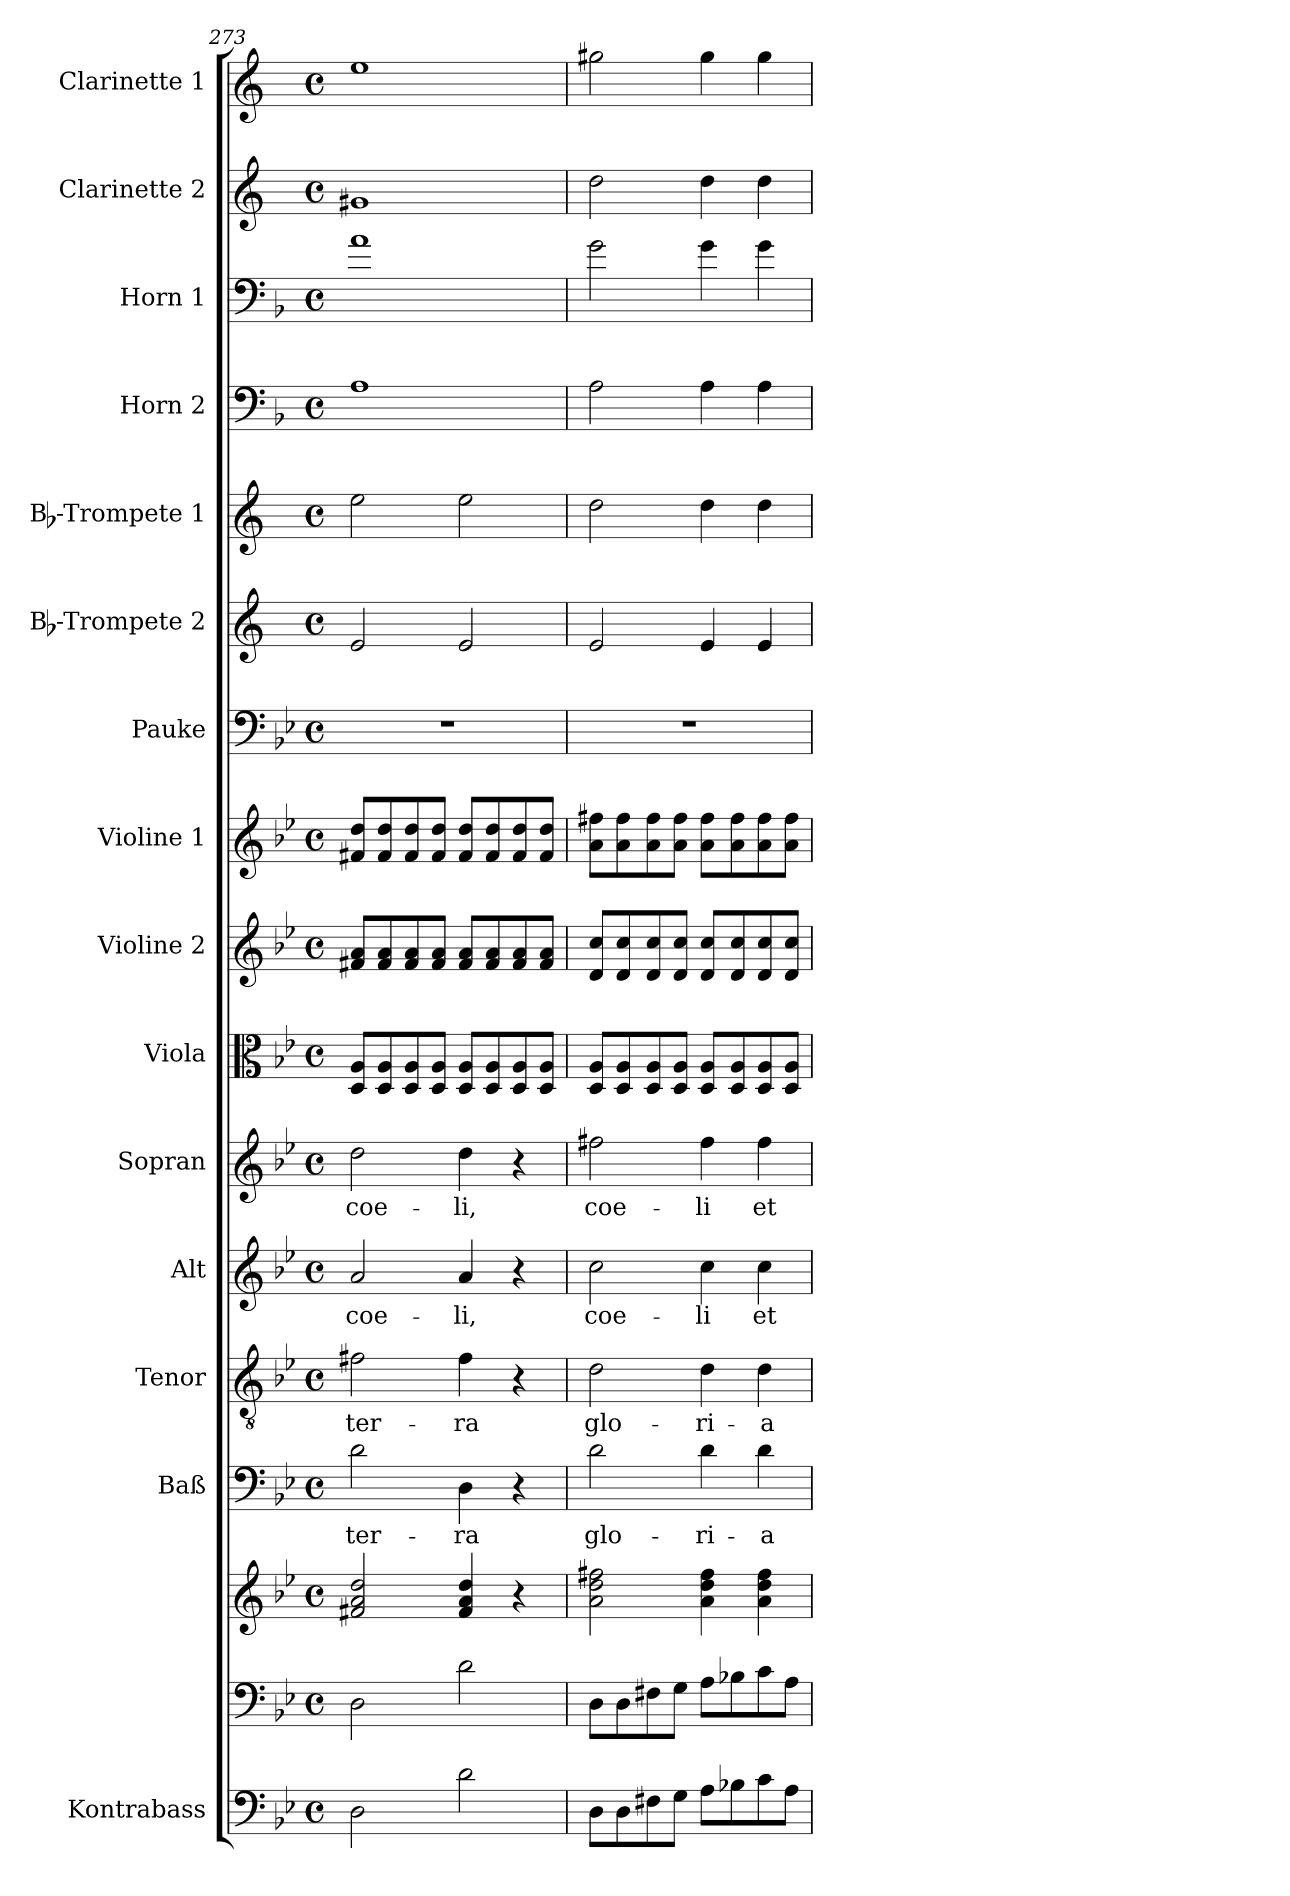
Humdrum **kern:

**kern	**kern	**kern	**kern	**text	**kern	**text	**kern	**text	**kern	**text	**kern	**kern	**kern	**kern	**kern	**kern	**kern	**kern	**kern	**kern
*part16	*part15	*part15	*part14	*part14	*part13	*part13	*part12	*part12	*part11	*part11	*part10	*part9	*part8	*part7	*part6	*part5	*part4	*part3	*part2	*part1
*staff17	*staff16	*staff15	*staff14	*staff14	*staff13	*staff13	*staff12	*staff12	*staff11	*staff11	*staff10	*staff9	*staff8	*staff7	*staff6	*staff5	*staff4	*staff3	*staff2	*staff1
*I"Kontrabass	*	*	*I"Baß	*	*I"Tenor	*	*I"Alt	*	*I"Sopran	*	*I"Viola	*I"Violine 2	*I"Violine 1	*I"Pauke	*I"Bb-Trompete 2	*I"Bb-Trompete 1	*I"Horn 2	*I"Horn 1	*I"Clarinette 2	*I"Clarinette 1
*I'Kb.	*	*	*I'Baß	*	*I'Ten	*	*I'Alt	*	*I'Sop	*	*I'Vla.	*I'Vln. 2	*I'Vln. 1	*I'Pk.	*I'Bb Trp. 2	*I'Bb Trp. 1	*I'Hrn. 2	*I'Hrn. 1	*I'Cl. 2	*I'Cl. 1
*clefF4	*clefF4	*clefG2	*clefF4	*	*clefGv2	*	*clefG2	*	*clefG2	*	*clefC3	*clefG2	*clefG2	*clefF4	*clefG2	*clefG2	*clefF4	*clefF4	*clefG2	*clefG2
*ITrd7c12	*	*	*	*	*	*	*	*	*	*	*	*	*	*	*ITrd1c2	*ITrd1c2	*ITrd4c7	*ITrd4c7	*ITrd1c2	*ITrd1c2
*k[b-e-]	*k[b-e-]	*k[b-e-]	*k[b-e-]	*	*k[b-e-]	*	*k[b-e-]	*	*k[b-e-]	*	*k[b-e-]	*k[b-e-]	*k[b-e-]	*k[b-e-]	*k[b-e-]	*k[b-e-]	*k[b-e-]	*k[b-e-]	*k[b-e-]	*k[b-e-]
*B-:	*B-:	*B-:	*B-:	*	*B-:	*	*B-:	*	*B-:	*	*B-:	*B-:	*B-:	*B-:	*B-:	*B-:	*B-:	*B-:	*B-:	*B-:
*M4/4	*M4/4	*M4/4	*M4/4	*	*M4/4	*	*M4/4	*	*M4/4	*	*M4/4	*M4/4	*M4/4	*M4/4	*M4/4	*M4/4	*M4/4	*M4/4	*M4/4	*M4/4
*met(c)	*met(c)	*met(c)	*met(c)	*	*met(c)	*	*met(c)	*	*met(c)	*	*met(c)	*met(c)	*met(c)	*met(c)	*met(c)	*met(c)	*met(c)	*met(c)	*met(c)	*met(c)
=273	=273	=273	=273	=273	=273	=273	=273	=273	=273	=273	=273	=273	=273	=273	=273	=273	=273	=273	=273	=273
!	!	!	!	!LO:LY:b	!	!LO:LY:b	!	!LO:LY:b	!	!LO:LY:b	!	!	!	!	!	!	!	!	!	!
2DD\	2D\	2f#X/ 2a/ 2dd/	2d\	ter-	2f#X\	ter-	2a/	coe-	2dd\	coe-	8D/ 8A/L	8f#X/ 8a/L	8f#X/ 8dd/L	1r	2d/	2dd\	1D	1d	1f#X	1dd
.	.	.	.	.	.	.	.	.	.	.	8D/ 8A/	8f#/ 8a/	8f#/ 8dd/	.	.	.	.	.	.	.
.	.	.	.	.	.	.	.	.	.	.	8D/ 8A/	8f#/ 8a/	8f#/ 8dd/	.	.	.	.	.	.	.
.	.	.	.	.	.	.	.	.	.	.	8D/ 8A/J	8f#/ 8a/J	8f#/ 8dd/J	.	.	.	.	.	.	.
!	!	!	!	!LO:LY:b	!	!LO:LY:b	!	!LO:LY:b	!	!LO:LY:b	!	!	!	!	!	!	!	!	!	!
2D\	2d\	4f#/ 4a/ 4dd/	4D\	-ra	4f#\	-ra	4a/	-li,	4dd\	-li,	8D/ 8A/L	8f#/ 8a/L	8f#/ 8dd/L	.	2d/	2dd\	.	.	.	.
.	.	.	.	.	.	.	.	.	.	.	8D/ 8A/	8f#/ 8a/	8f#/ 8dd/	.	.	.	.	.	.	.
.	.	4r	4r	.	4r	.	4r	.	4r	.	8D/ 8A/	8f#/ 8a/	8f#/ 8dd/	.	.	.	.	.	.	.
.	.	.	.	.	.	.	.	.	.	.	8D/ 8A/J	8f#/ 8a/J	8f#/ 8dd/J	.	.	.	.	.	.	.
=274	=274	=274	=274	=274	=274	=274	=274	=274	=274	=274	=274	=274	=274	=274	=274	=274	=274	=274	=274	=274
!	!	!	!	!LO:LY:b	!	!LO:LY:b	!	!LO:LY:b	!	!LO:LY:b	!	!	!	!	!	!	!	!	!	!
8DD\L	8D\L	2a\ 2dd\ 2ff#X\	2d\	glo-	2d\	glo-	2cc\	coe-	2ff#X\	coe-	8D/ 8A/L	8d/ 8cc/L	8a\ 8ff#X\L	1r	2d/	2cc\	2D\	2c\	2cc\	2ff#X\
8DD\	8D\	.	.	.	.	.	.	.	.	.	8D/ 8A/	8d/ 8cc/	8a\ 8ff#\	.	.	.	.	.	.	.
8FF#X\	8F#X\	.	.	.	.	.	.	.	.	.	8D/ 8A/	8d/ 8cc/	8a\ 8ff#\	.	.	.	.	.	.	.
8GG\J	8G\J	.	.	.	.	.	.	.	.	.	8D/ 8A/J	8d/ 8cc/J	8a\ 8ff#\J	.	.	.	.	.	.	.
!	!	!	!	!LO:LY:b	!	!LO:LY:b	!	!LO:LY:b	!	!LO:LY:b	!	!	!	!	!	!	!	!	!	!
8AA\L	8A\L	4a\ 4dd\ 4ff#\	4d\	-ri-	4d\	-ri-	4cc\	-li	4ff#\	-li	8D/ 8A/L	8d/ 8cc/L	8a\ 8ff#\L	.	4d/	4cc\	4D\	4c\	4cc\	4ff#\
8BB-X\	8B-X\	.	.	.	.	.	.	.	.	.	8D/ 8A/	8d/ 8cc/	8a\ 8ff#\	.	.	.	.	.	.	.
!	!	!	!	!LO:LY:b	!	!LO:LY:b	!	!LO:LY:b	!	!LO:LY:b	!	!	!	!	!	!	!	!	!	!
8C\	8c\	4a\ 4dd\ 4ff#\	4d\	-a	4d\	-a	4cc\	et	4ff#\	et	8D/ 8A/	8d/ 8cc/	8a\ 8ff#\	.	4d/	4cc\	4D\	4c\	4cc\	4ff#\
8AA\J	8A\J	.	.	.	.	.	.	.	.	.	8D/ 8A/J	8d/ 8cc/J	8a\ 8ff#\J	.	.	.	.	.	.	.
=	=	=	=	=	=	=	=	=	=	=	=	=	=	=	=	=	=	=	=	=
*-	*-	*-	*-	*-	*-	*-	*-	*-	*-	*-	*-	*-	*-	*-	*-	*-	*-	*-	*-	*-
